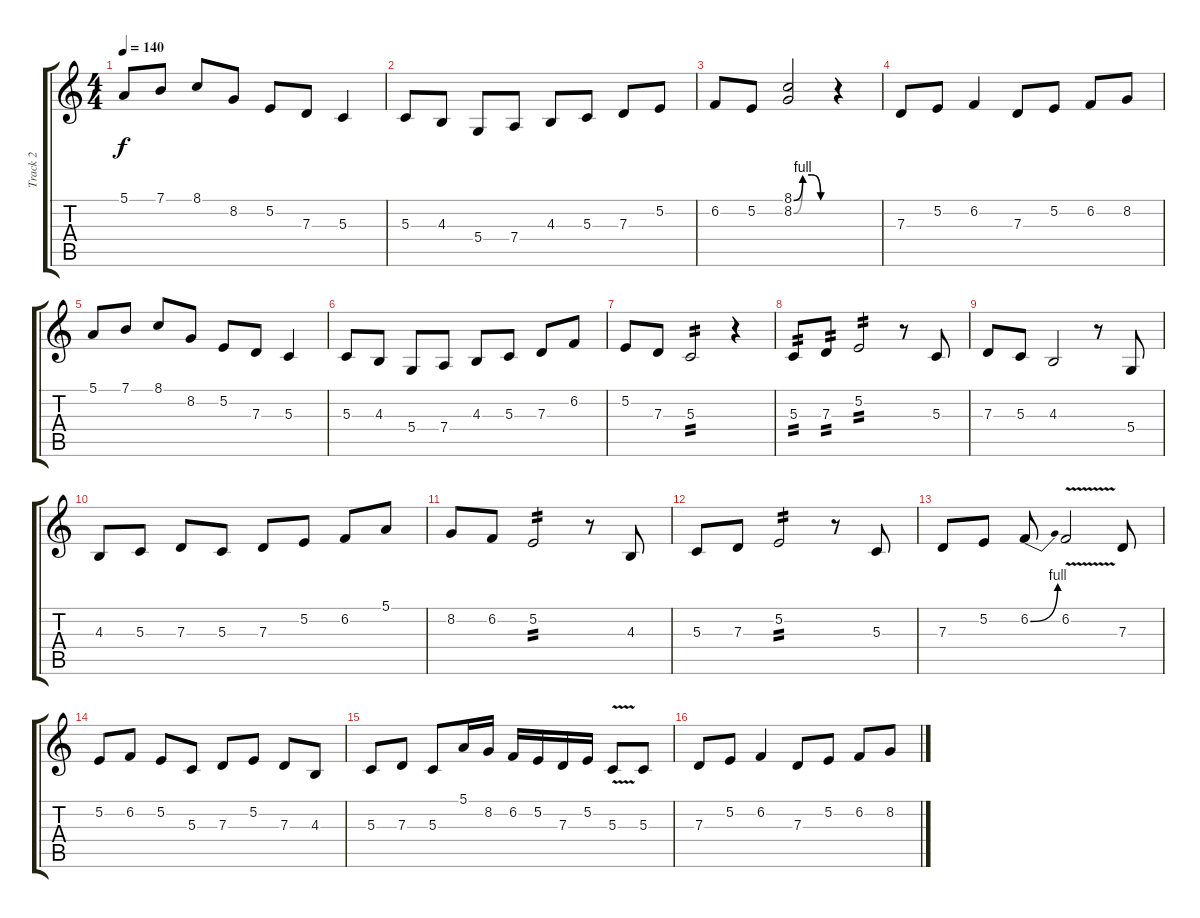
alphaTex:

\track ("Track 2" "Track 2") {instrument altosax}
\staff {score tabs}
\tuning (E4 B3 G3 D3 A2 E2) {hide}
\ts (4 4)
\tempo 140
\clef g2
\ks c
5.1.8{dy f} 7.1.8 8.1.8 8.2.8 5.2.8 7.3.8 5.3.4 |
5.3.8 4.3.8 5.4.8 7.4.8 4.3.8 5.3.8 7.3.8 5.2.8 |
6.2.8 5.2.8 (8.1{be (custom 0 0 15 4 30 4 45 0 60 0)} 8.2{be (custom 0 0 15 4 30 4 45 0 60 0)}).2 r.4 |
7.3.8 5.2.8 6.2.4 7.3.8 5.2.8 6.2.8 8.2.8 |
5.1.8 7.1.8 8.1.8 8.2.8 5.2.8 7.3.8 5.3.4 |
5.3.8 4.3.8 5.4.8 7.4.8 4.3.8 5.3.8 7.3.8 6.2.8 |
5.2.8 7.3.8 5.3.2{tp 2} r.4 |
5.3.8{tp 2 volume 14 balance 0 instrument distortionguitar} 7.3.8{tp 2} 5.2.2{tp 2} r.8 5.3.8 |
7.3.8 5.3.8 4.3.2 r.8 5.4.8 |
4.3.8 5.3.8 7.3.8 5.3.8 7.3.8 5.2.8 6.2.8 5.1.8 |
8.2.8 6.2.8 5.2.2{tp 2} r.8 4.3.8 |
5.3.8 7.3.8 5.2.2{tp 2} r.8 5.3.8 |
7.3.8 5.2.8 6.2{be (bend 0 0 60 4)}.8 6.2{v}.2 7.3.8 |
5.2.8 6.2.8 5.2.8 5.3.8 7.3.8 5.2.8 7.3.8 4.3.8 |
5.3.8 7.3.8 5.3.8 5.1.16 8.2.16 6.2.16 5.2.16 7.3.16 5.2.16 5.3{v}.8 5.3.8 |
7.3.8 5.2.8 6.2.4 7.3.8 5.2.8 6.2.8 8.2.8
